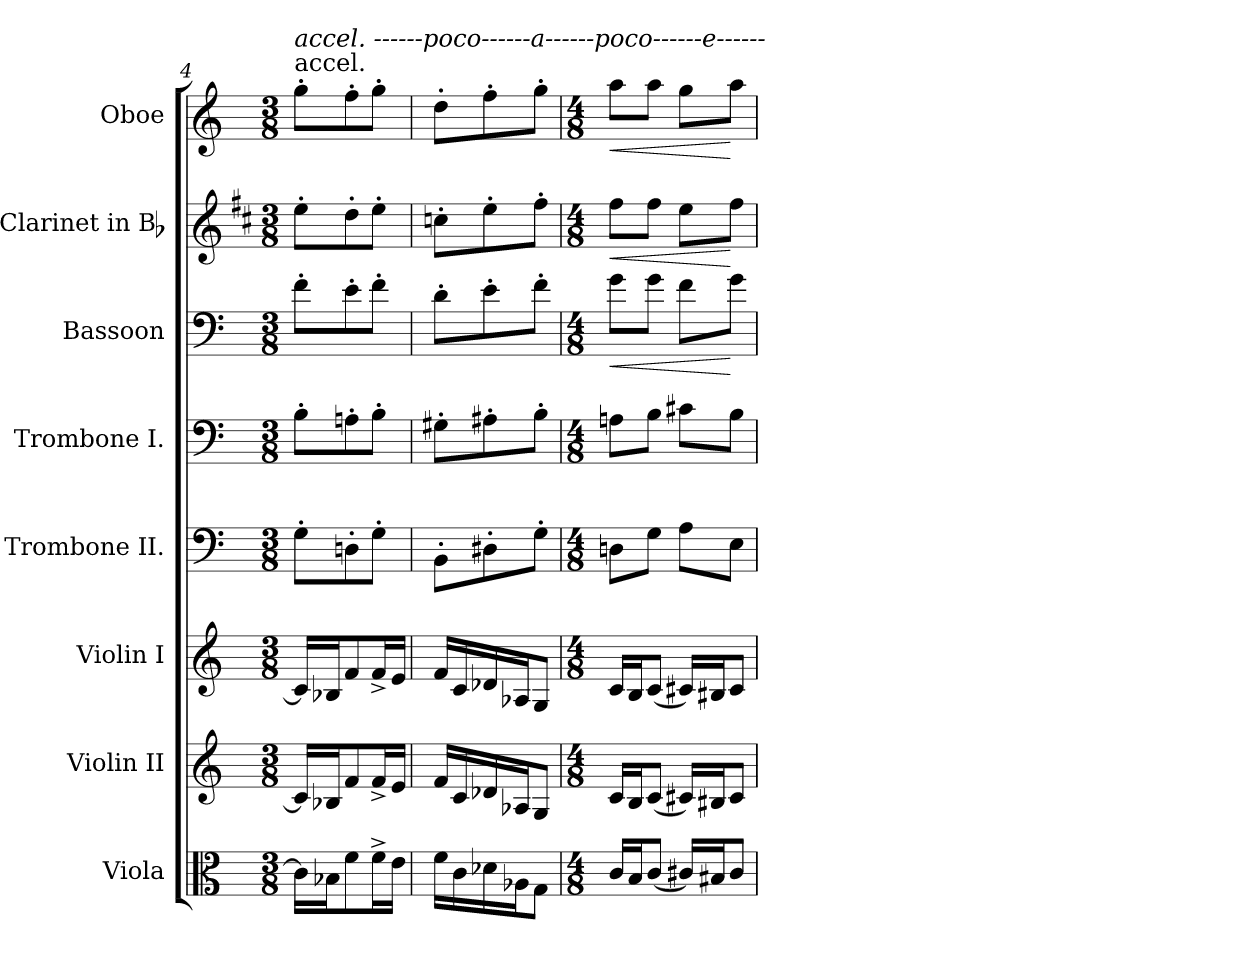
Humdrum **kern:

**kern	**kern	**kern	**kern	**kern	**kern	**dynam	**kern	**dynam	**kern	**dynam
*part8	*part7	*part6	*part5	*part4	*part3	*part3	*part2	*part2	*part1	*part1
*staff8	*staff7	*staff6	*staff5	*staff4	*staff3	*staff3	*staff2	*staff2	*staff1	*staff1
*I"Viola	*I"Violin II	*I"Violin I	*I"Trombone II.	*I"Trombone I.	*I"Bassoon	*	*I"Clarinet in Bb	*	*I"Oboe	*
*I'Vla.	*I'Vln. II	*I'Vln. I	*I'Tbn.	*I'Tbn.	*I'Bsn.	*	*I'Cl.	*	*I'Ob.	*
*clefC3	*clefG2	*clefG2	*clefF4	*clefF4	*clefF4	*	*clefG2	*	*clefG2	*
*	*	*	*	*	*	*	*ITrd1c2	*	*	*
*k[]	*k[]	*k[]	*k[]	*k[]	*k[]	*	*k[]	*	*k[]	*
*C:	*C:	*C:	*C:	*C:	*C:	*	*C:	*	*C:	*
*M3/8	*M3/8	*M3/8	*M3/8	*M3/8	*M3/8	*	*M3/8	*	*M3/8	*
=4	=4	=4	=4	=4	=4	=4	=4	=4	=4	=4
!	!	!	!	!	!	!	!	!	!LO:TX:a:t=accel.	!
!	!	!	!	!	!	!	!	!	!LO:TX:a:i:t=accel. ------poco------a------poco------e------	!
16cLL]	16cLL]	16cLL]	8G'L	8B'L	8f'L	.	8dd'L	.	8gg'L	.
16B-XJ	16B-XJ	16B-XJ	.	.	.	.	.	.	.	.
8f	8f	8f	8Dn'	8An'	8e'	.	8cc'	.	8ff'	.
16f^L	16f^L	16f^L	8G'J	8B'J	8f'J	.	8dd'J	.	8gg'J	.
16eJJ	16eJJ	16eJJ	.	.	.	.	.	.	.	.
=5	=5	=5	=5	=5	=5	=5	=5	=5	=5	=5
16fLL	16fLL	16fLL	8BB'L	8G#X'L	8d'L	.	8b-X'L	.	8dd'L	.
16c	16c	16c	.	.	.	.	.	.	.	.
16d-X	16d-X	16d-X	8D#X'	8A#X'	8e'	.	8dd'	.	8ff'	.
16A-XJ	16A-XJ	16A-XJ	.	.	.	.	.	.	.	.
8GJ	8GJ	8GJ	8G'J	8B'J	8f'J	.	8ee'J	.	8gg'J	.
=6	=6	=6	=6	=6	=6	=6	=6	=6	=6	=6
*M4/8	*M4/8	*M4/8	*M4/8	*M4/8	*M4/8	*	*M4/8	*	*M4/8	*
!	!	!	!	!	!	!LO:HP:b	!	!LO:HP:b	!	!LO:HP:b
16cLL	16cLL	16cLL	8DnL	8AnL	8gL	<	8eeL	<	8aaL	<
16BJ	16BJ	16BJ	.	.	.	.	.	.	.	.
(8cJ	(8cJ	(8cJ	8GJ	8BJ	8gJ	.	8eeJ	.	8aaJ	.
16c#XLL)	16c#XLL)	16c#XLL)	8AL	8c#XL	8fL	.	8ddL	.	8ggL	.
16B#XJ	16B#XJ	16B#XJ	.	.	.	.	.	.	.	.
8c#J	8c#J	8c#J	8EJ	8BJ	8gJ	[	8eeJ	[	8aaJ	[
=	=	=	=	=	=	=	=	=	=	=
*-	*-	*-	*-	*-	*-	*-	*-	*-	*-	*-
